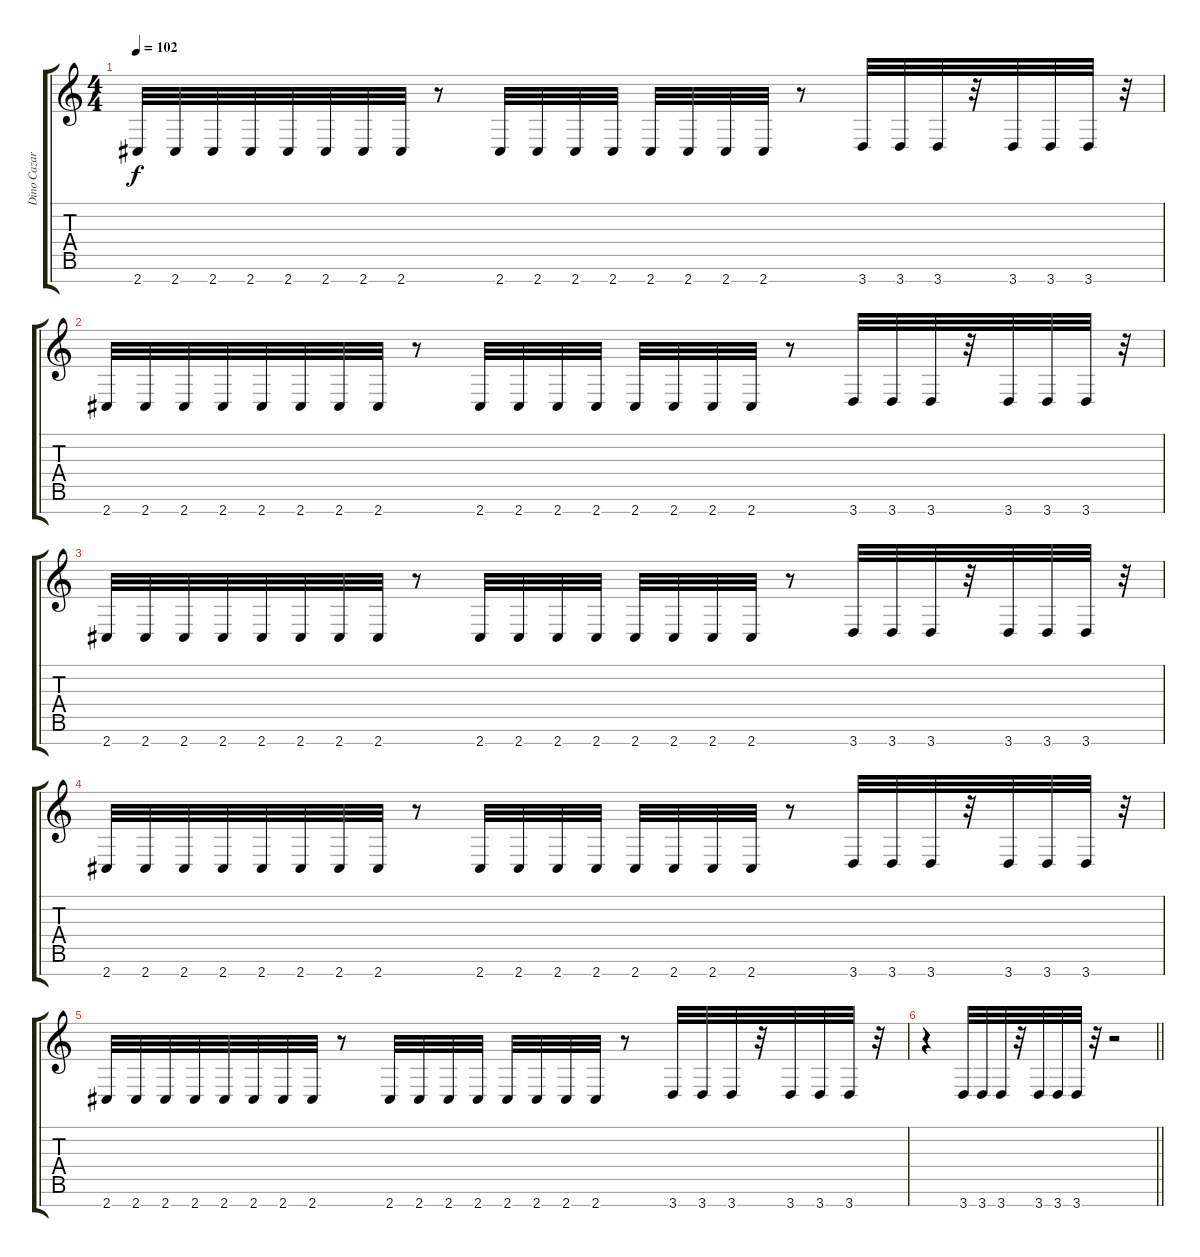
\track ("Dino Cazares" "Dino Cazar") {instrument distortionguitar}
\staff {score tabs}
\tuning (E4 B3 G3 D3 A2 E2 B1) {hide}
\ts (4 4)
\tempo 102
\clef g2
\ks c
2.7.32{dy f} 2.7.32 2.7.32 2.7.32 2.7.32 2.7.32 2.7.32 2.7.32 r.8 2.7.32 2.7.32 2.7.32 2.7.32 2.7.32 2.7.32 2.7.32 2.7.32 r.8 3.7.32 3.7.32 3.7.32 r.32 3.7.32 3.7.32 3.7.32 r.32 |
2.7.32 2.7.32 2.7.32 2.7.32 2.7.32 2.7.32 2.7.32 2.7.32 r.8 2.7.32 2.7.32 2.7.32 2.7.32 2.7.32 2.7.32 2.7.32 2.7.32 r.8 3.7.32 3.7.32 3.7.32 r.32 3.7.32 3.7.32 3.7.32 r.32 |
2.7.32 2.7.32 2.7.32 2.7.32 2.7.32 2.7.32 2.7.32 2.7.32 r.8 2.7.32 2.7.32 2.7.32 2.7.32 2.7.32 2.7.32 2.7.32 2.7.32 r.8 3.7.32 3.7.32 3.7.32 r.32 3.7.32 3.7.32 3.7.32 r.32 |
2.7.32 2.7.32 2.7.32 2.7.32 2.7.32 2.7.32 2.7.32 2.7.32 r.8 2.7.32 2.7.32 2.7.32 2.7.32 2.7.32 2.7.32 2.7.32 2.7.32 r.8 3.7.32 3.7.32 3.7.32 r.32 3.7.32 3.7.32 3.7.32 r.32 |
2.7.32 2.7.32 2.7.32 2.7.32 2.7.32 2.7.32 2.7.32 2.7.32 r.8 2.7.32 2.7.32 2.7.32 2.7.32 2.7.32 2.7.32 2.7.32 2.7.32 r.8 3.7.32 3.7.32 3.7.32 r.32 3.7.32 3.7.32 3.7.32 r.32 |
\barLineRight lightlight
r.4 3.7.32 3.7.32 3.7.32 r.32 3.7.32 3.7.32 3.7.32 r.32 r.2
